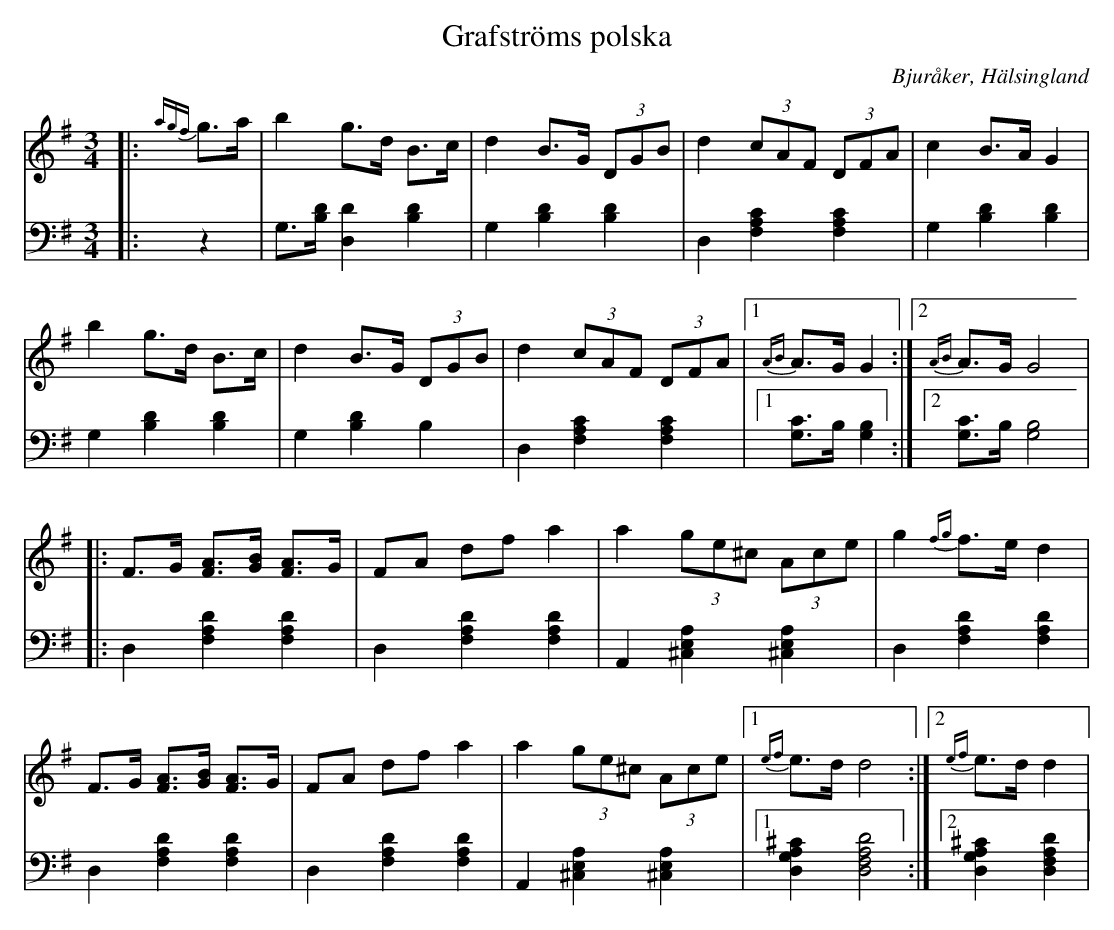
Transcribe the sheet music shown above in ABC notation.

X:1
T: Grafströms polska
O: Bjuråker, Hälsingland
M: 3/4
L: 1/8
K: G
V:1
V:2
V: 1
|:{agf}g>a|b2 g>d B>c|d2 B>G (3DGB|d2 (3cAF (3DFA|c2 B>A G2|
b2 g>d B>c|d2 B>G (3DGB|d2 (3cAF (3DFA|1 {AB}A>G G2:|2 {AB}A>G G4|
|:F>G [FA]>[GB] [FA]>G |FA df a2 |a2 (3ge^c (3Ace |g2 {fg}f>e d2 |
F>G [FA]>[GB] [FA]>G |FA df a2 |a2 (3ge^c (3Ace |1 {ef}e>d d4:|2 {ef}e>d d2|
V:2 clef=bass
|:z2 | G,>[B,D] [D,2D2] [B,2D2]| G,2 [B,2D2] [B,2D2]|D,2 [F,2A,2C2] [F,2A,2C2]| G,2 [B,2D2] [B,2D2]|
G,2 [B,2D2] [B,2D2]|G,2 [B,2D2] B,2|D,2 [F,2A,2C2] [F,2A,2C2]|1 [G,C]>B, [G,2B,2]:|2 [G,C]>B, [G,4B,4]|
|:D,2 [F,2A,2D2] [F,2A,2D2]|D,2 [F,2A,2D2] [F,2A,2D2]| A,,2 [^C,2E,2A,2] [^C,2E,2A,2]|D,2 [F,2A,2D2] [F,2A,2D2] |
D,2 [F,2A,2D2] [F,2A,2D2] | D,2 [F,2A,2D2] [F,2A,2D2] | A,,2 [^C,2E,2A,2] [^C,2E,2A,2]|1 [D,2G,2A,2^C2] [D,4F,4A,4D4]:|2 [D,2G,2A,2^C2] [D,2F,2A,2D2]|
